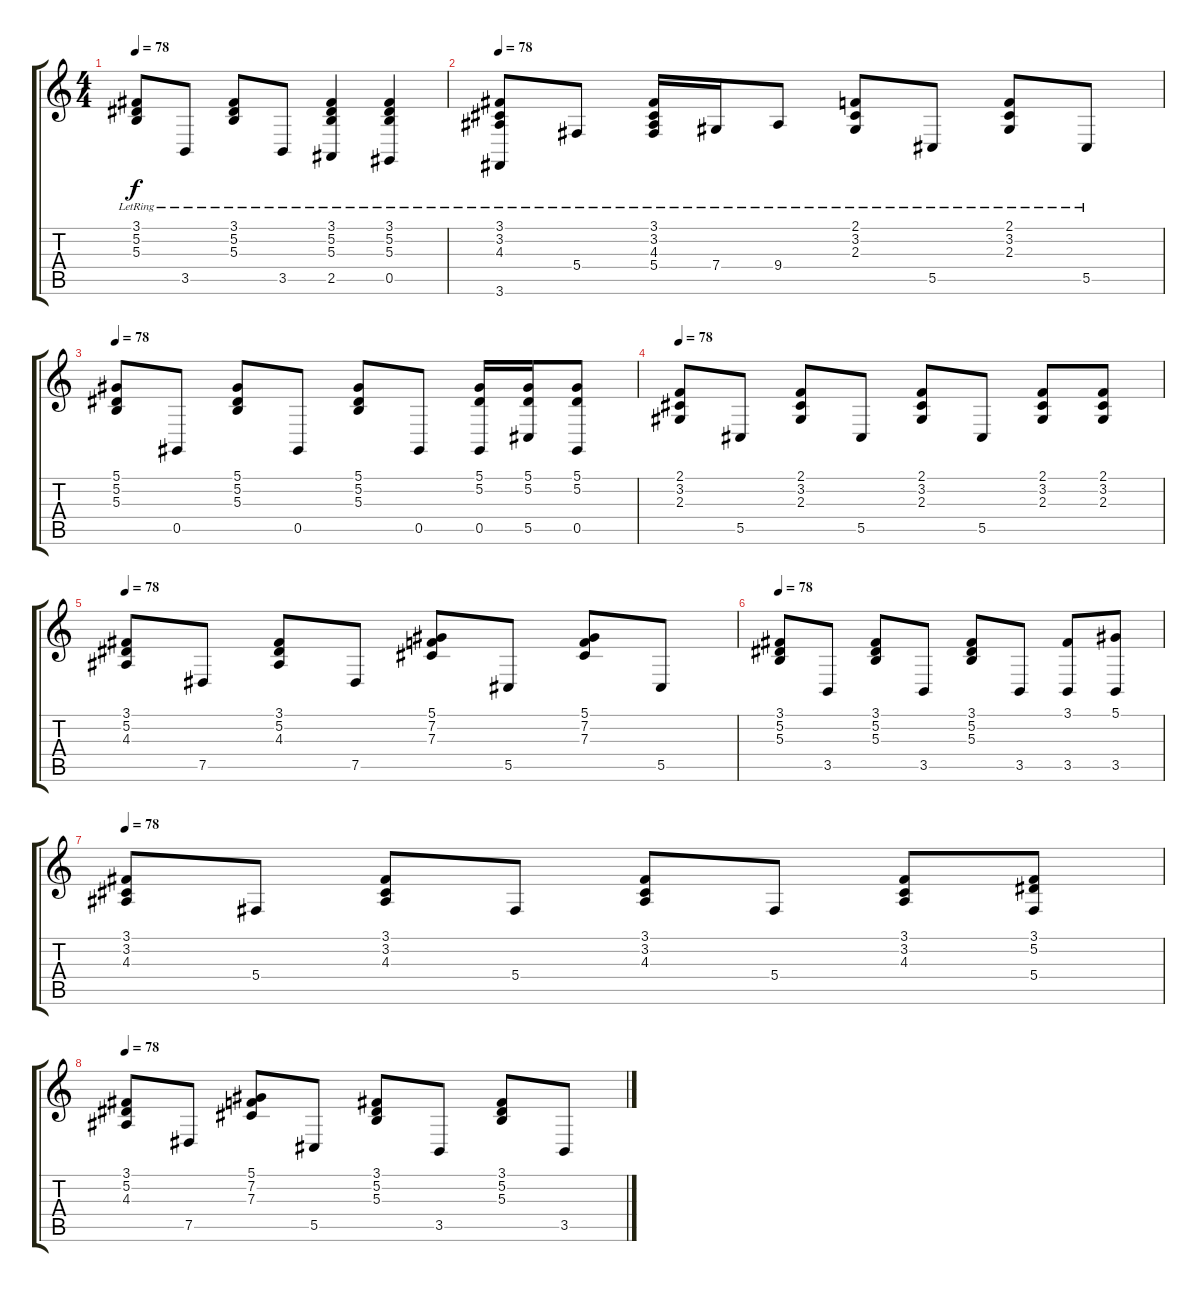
\track "" {instrument stringensemble1}
\staff {score tabs}
\tuning (Eb4 Bb3 Gb3 Db3 Ab2 Eb2) {hide}
\ts (4 4)
\tempo 78
\clef g2
\ks c
(3.1{lr} 5.2{lr} 5.3{lr}).8{dy f instrument acousticgrandpiano} 3.5{lr}.8 (3.1{lr} 5.2{lr} 5.3{lr}).8 3.5{lr}.8 (3.1{lr} 5.2{lr} 5.3{lr} 2.5{lr}).4 (3.1{lr} 5.2{lr} 5.3{lr} 0.5{lr}).4 |
\tempo 78
(3.1{lr} 3.2{lr} 4.3{lr} 3.6{lr}).8{instrument acousticgrandpiano} 5.4{lr}.8 (3.1{lr} 3.2{lr} 4.3{lr} 5.4{lr}).16 7.4{lr}.16 9.4{lr}.8 (2.1{lr} 3.2{lr} 2.3{lr}).8 5.5{lr}.8 (2.1{lr} 3.2{lr} 2.3{lr}).8 5.5{lr}.8 |
\tempo 78
(5.1 5.2 5.3).8{instrument acousticgrandpiano} 0.5.8 (5.1 5.2 5.3).8 0.5.8 (5.1 5.2 5.3).8 0.5.8 (5.1 5.2 0.5).16 (5.1 5.2 5.5).16 (5.1 5.2 0.5).8 |
\tempo 78
(2.1 3.2 2.3).8{instrument acousticgrandpiano} 5.5.8 (2.1 3.2 2.3).8 5.5.8 (2.1 3.2 2.3).8 5.5.8 (2.1 3.2 2.3).8 (2.1 3.2 2.3).8 |
\tempo 78
(3.1 5.2 4.3).8{instrument acousticgrandpiano} 7.5.8 (3.1 5.2 4.3).8 7.5.8 (5.1 7.2 7.3).8 5.5.8 (5.1 7.2 7.3).8 5.5.8 |
\tempo 78
(3.1 5.2 5.3).8{instrument acousticgrandpiano} 3.5.8 (3.1 5.2 5.3).8 3.5.8 (3.1 5.2 5.3).8 3.5.8 (3.1 3.5).8 (5.1 3.5).8 |
\tempo 78
(3.1 3.2 4.3).8{instrument acousticgrandpiano} 5.4.8 (3.1 3.2 4.3).8 5.4.8 (3.1 3.2 4.3).8 5.4.8 (3.1 3.2 4.3).8 (3.1 5.2 5.4).8 |
\tempo 78
(3.1 5.2 4.3).8{instrument acousticgrandpiano} 7.5.8 (5.1 7.2 7.3).8 5.5.8 (3.1 5.2 5.3).8 3.5.8 (3.1 5.2 5.3).8 3.5.8
